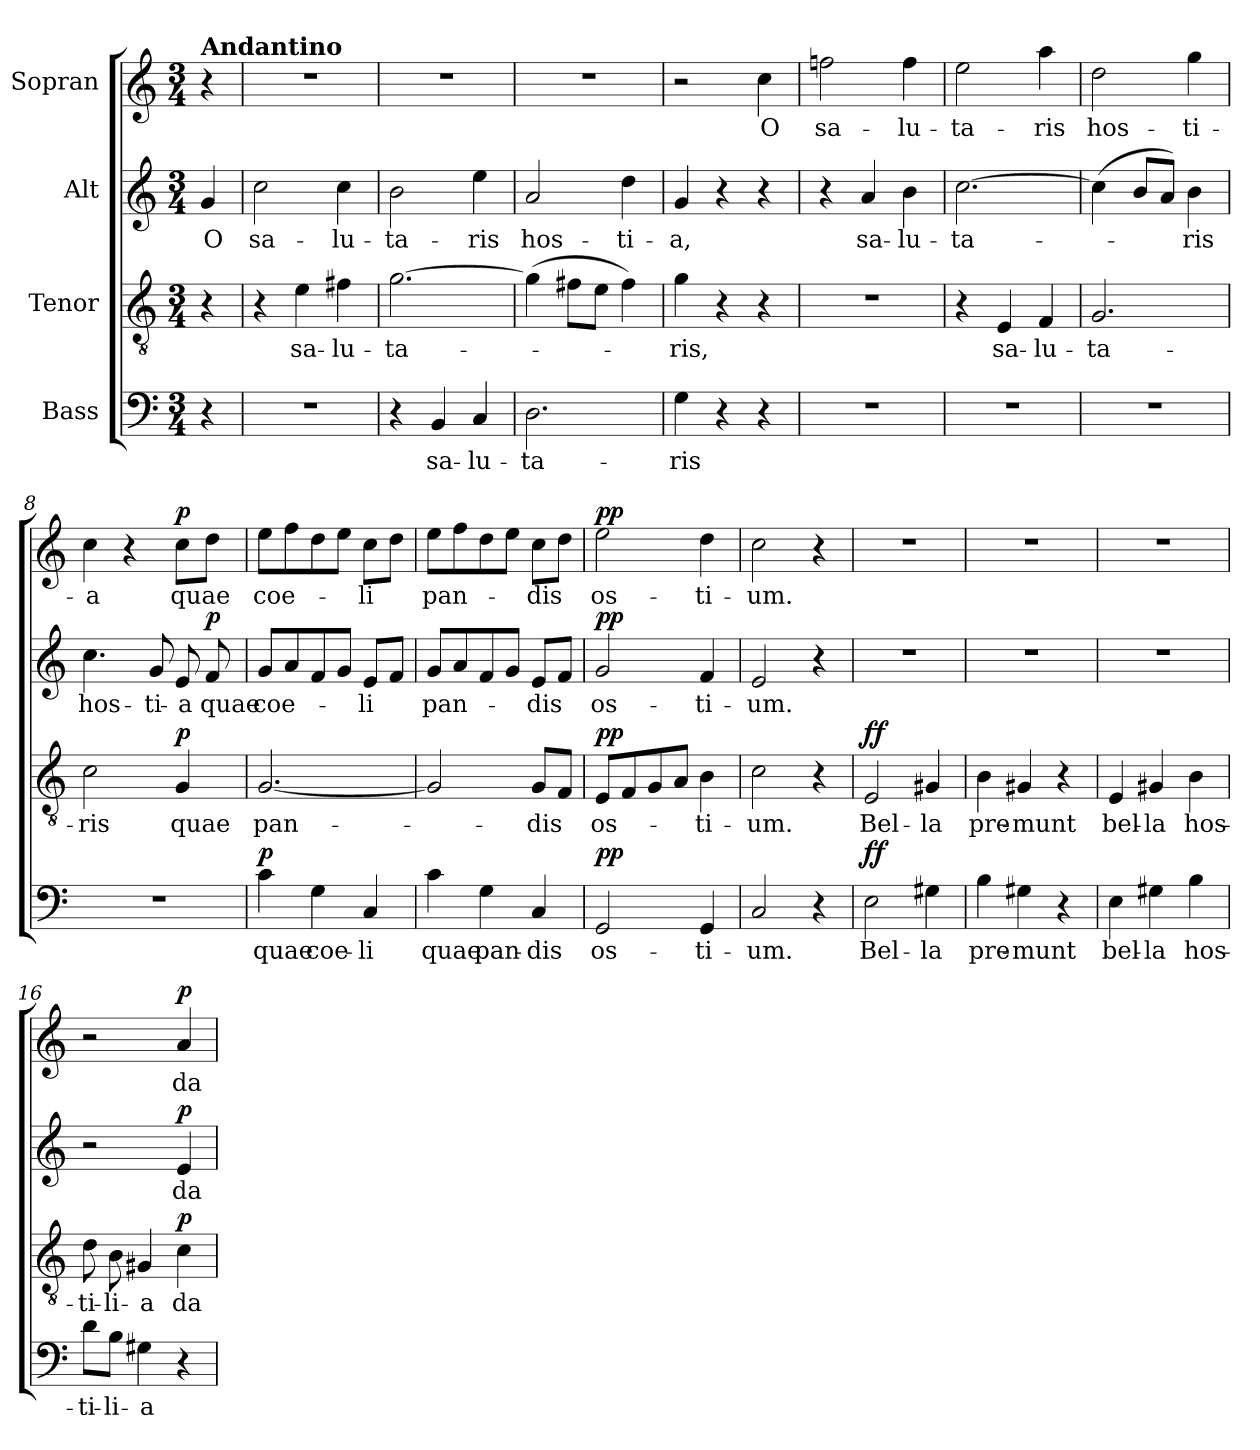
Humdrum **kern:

**kern	**text	**dynam	**kern	**text	**dynam	**kern	**text	**dynam	**kern	**text	**dynam
*part4	*part4	*part4	*part3	*part3	*part3	*part2	*part2	*part2	*part1	*part1	*part1
*staff4	*staff4	*staff4	*staff3	*staff3	*staff3	*staff2	*staff2	*staff2	*staff1	*staff1	*staff1
*I"Bass	*	*	*I"Tenor	*	*	*I"Alt	*	*	*I"Sopran	*	*
*clefF4	*	*	*clefGv2	*	*	*clefG2	*	*	*clefG2	*	*
*k[]	*	*	*k[]	*	*	*k[]	*	*	*k[]	*	*
*M3/4	*	*	*M3/4	*	*	*M3/4	*	*	*M3/4	*	*
=	=	=	=	=	=	=	=	=	=	=	=
!	!	!	!	!	!	!	!	!	!LO:TX:a:B:t=Andantino	!	!
4r	.	.	4r	.	.	4g/	O	.	4r	.	.
=1	=1	=1	=1	=1	=1	=1	=1	=1	=1	=1	=1
2.r	.	.	4r	.	.	2cc\	sa-	.	2.r	.	.
.	.	.	4e\	sa-	.	.	.	.	.	.	.
.	.	.	4f#X\	-lu-	.	4cc\	-lu-	.	.	.	.
=2	=2	=2	=2	=2	=2	=2	=2	=2	=2	=2	=2
4r	.	.	[2.g\	-ta-	.	2b\	-ta-	.	2.r	.	.
4BB/	sa-	.	.	.	.	.	.	.	.	.	.
4C/	-lu-	.	.	.	.	4ee\	-ris	.	.	.	.
=3	=3	=3	=3	=3	=3	=3	=3	=3	=3	=3	=3
2.D\	-ta-	.	(4g\]	.	.	2a/	hos-	.	2.r	.	.
.	.	.	8f#X\L	.	.	.	.	.	.	.	.
.	.	.	8e\J	.	.	.	.	.	.	.	.
.	.	.	4f#\)	.	.	4dd\	-ti-	.	.	.	.
=4	=4	=4	=4	=4	=4	=4	=4	=4	=4	=4	=4
4G\	-ris	.	4g\	-ris,	.	4g/	-a,	.	2r	.	.
4r	.	.	4r	.	.	4r	.	.	.	.	.
4r	.	.	4r	.	.	4r	.	.	4cc\	O	.
=5	=5	=5	=5	=5	=5	=5	=5	=5	=5	=5	=5
2.r	.	.	2.r	.	.	4r	.	.	2ffn\	sa-	.
.	.	.	.	.	.	4a/	sa-	.	.	.	.
.	.	.	.	.	.	4b\	-lu-	.	4ff\	-lu-	.
=6	=6	=6	=6	=6	=6	=6	=6	=6	=6	=6	=6
2.r	.	.	4r	.	.	[2.cc\	-ta-	.	2ee\	-ta-	.
.	.	.	4E/	sa-	.	.	.	.	.	.	.
.	.	.	4F/	-lu-	.	.	.	.	4aa\	-ris	.
!!LO:LB:g=z
=7	=7	=7	=7	=7	=7	=7	=7	=7	=7	=7	=7
2.r	.	.	2.G/	-ta-	.	(4cc\]	.	.	2dd\	hos-	.
.	.	.	.	.	.	8b/L	.	.	.	.	.
.	.	.	.	.	.	8a/J)	.	.	.	.	.
.	.	.	.	.	.	4b\	-ris	.	4gg\	-ti-	.
=8	=8	=8	=8	=8	=8	=8	=8	=8	=8	=8	=8
2.r	.	.	2c\	-ris	.	4.cc\	hos-	.	4cc\	-a	.
.	.	.	.	.	.	.	.	.	4r	.	.
.	.	.	.	.	.	8g/	-ti-	.	.	.	.
!	!	!	!	!	!LO:DY:a	!	!	!	!	!	!LO:DY:a
.	.	.	4G/	quae	p	8e/	-a	.	8cc\L	quae	p
!	!	!	!	!	!	!	!	!LO:DY:a	!	!	!
.	.	.	.	.	.	8f/	quae	p	8dd\J	.	.
=9	=9	=9	=9	=9	=9	=9	=9	=9	=9	=9	=9
!	!	!LO:DY:a	!	!	!	!	!	!	!	!	!
4c\	quae	p	[2.G/	pan-	.	8g/L	coe-	.	8ee\L	coe-	.
.	.	.	.	.	.	8a/	.	.	8ff\	.	.
4G\	coe-	.	.	.	.	8f/	.	.	8dd\	.	.
.	.	.	.	.	.	8g/J	.	.	8ee\J	.	.
4C/	-li	.	.	.	.	8e/L	-li	.	8cc\L	-li	.
.	.	.	.	.	.	8f/J	.	.	8dd\J	.	.
=10	=10	=10	=10	=10	=10	=10	=10	=10	=10	=10	=10
4c\	quae	.	2G/]	.	.	8g/L	pan-	.	8ee\L	pan-	.
.	.	.	.	.	.	8a/	.	.	8ff\	.	.
4G\	pan-	.	.	.	.	8f/	.	.	8dd\	.	.
.	.	.	.	.	.	8g/J	.	.	8ee\J	.	.
4C/	-dis	.	8G/L	-dis	.	8e/L	-dis	.	8cc\L	-dis	.
.	.	.	8F/J	.	.	8f/J	.	.	8dd\J	.	.
=11	=11	=11	=11	=11	=11	=11	=11	=11	=11	=11	=11
!	!	!LO:DY:a	!	!	!LO:DY:a	!	!	!LO:DY:a	!	!	!LO:DY:a
2GG/	os-	pp	8E/L	os-	pp	2g/	os-	pp	2ee\	os-	pp
.	.	.	8F/	.	.	.	.	.	.	.	.
.	.	.	8G/	.	.	.	.	.	.	.	.
.	.	.	8A/J	.	.	.	.	.	.	.	.
4GG/	-ti-	.	4B\	-ti-	.	4f/	-ti-	.	4dd\	-ti-	.
=12	=12	=12	=12	=12	=12	=12	=12	=12	=12	=12	=12
2C/	-um.	.	2c\	-um.	.	2e/	-um.	.	2cc\	-um.	.
4r	.	.	4r	.	.	4r	.	.	4r	.	.
!!LO:LB:g=z
=13	=13	=13	=13	=13	=13	=13	=13	=13	=13	=13	=13
!	!	!LO:DY:a	!	!	!LO:DY:a	!	!	!	!	!	!
2E\	Bel-	ff	2E/	Bel-	ff	2.r	.	.	2.r	.	.
4G#X\	-la	.	4G#X/	-la	.	.	.	.	.	.	.
=14	=14	=14	=14	=14	=14	=14	=14	=14	=14	=14	=14
4B\	pre-	.	4B\	pre-	.	2.r	.	.	2.r	.	.
4G#X\	-munt	.	4G#X/	-munt	.	.	.	.	.	.	.
4r	.	.	4r	.	.	.	.	.	.	.	.
=15	=15	=15	=15	=15	=15	=15	=15	=15	=15	=15	=15
4E\	bel-	.	4E/	bel-	.	2.r	.	.	2.r	.	.
4G#X\	-la	.	4G#X/	-la	.	.	.	.	.	.	.
4B\	hos-	.	4B\	hos-	.	.	.	.	.	.	.
=16	=16	=16	=16	=16	=16	=16	=16	=16	=16	=16	=16
8d\L	-ti-	.	8d\	-ti-	.	2r	.	.	2r	.	.
8B\J	-li-	.	8B\	-li-	.	.	.	.	.	.	.
4G#X\	-a	.	4G#X/	-a	.	.	.	.	.	.	.
!	!	!	!	!	!LO:DY:a	!	!	!LO:DY:a	!	!	!LO:DY:a
4r	.	.	4c\	da	p	4e/	da	p	4a/	da	p
=	=	=	=	=	=	=	=	=	=	=	=
*-	*-	*-	*-	*-	*-	*-	*-	*-	*-	*-	*-
